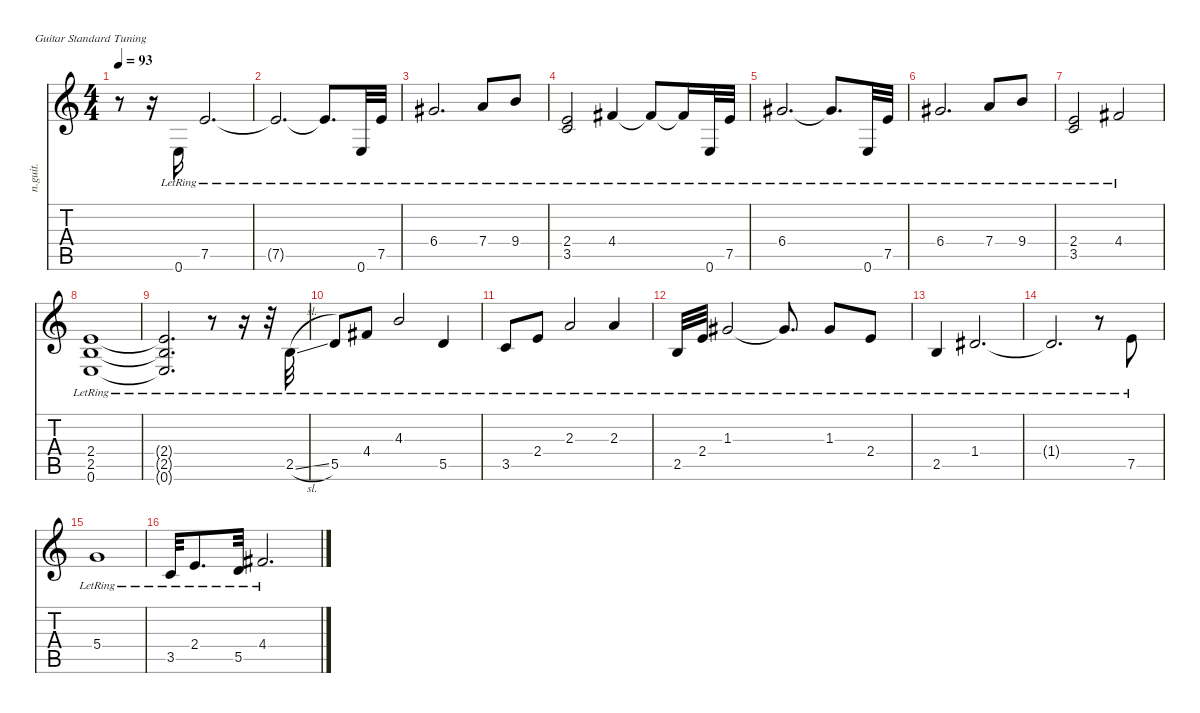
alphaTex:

\defaultSystemsLayout 4
\hideDynamics
\bracketExtendMode nobrackets
\track ("Stopa 1" "n.guit.") {instrument acousticguitarnylon}
\staff {score tabs}
\tuning (E4 B3 G3 D3 A2 E2)
\ts (4 4)
\tempo 93
\clef g2
\ks c
r.8{dy f beam Down} r.16{beam Down} 0.6{lr}.16{beam Up} 7.5{lr}.2{d beam Up} |
7.5{lr t}.2{d beam Up} 7.5{lr t}.8{d beam Up} 0.6{lr}.32{beam Up} 7.5{lr}.32{beam Up} |
6.4{lr acc #}.2{d beam Up} 7.4{lr}.8{beam Up} 9.4{lr}.8{beam Up} |
(2.4{lr} 3.5{lr}).2{beam Up} 4.4{lr acc #}.4{beam Up} 4.4{lr t acc #}.8{beam Up} 4.4{lr t acc #}.16{beam Up} 0.6{lr}.32{beam Up} 7.5{lr}.32{beam Up} |
6.4{lr acc #}.2{d beam Up} 6.4{lr t acc #}.8{d beam Up} 0.6{lr}.32{beam Up} 7.5{lr}.32{beam Up} |
6.4{lr acc #}.2{d beam Up} 7.4{lr}.8{beam Up} 9.4{lr}.8{beam Up} |
(2.4{lr} 3.5{lr}).2{beam Up} 4.4{lr acc #}.2{beam Up} |
(2.4{lr} 2.5{lr} 0.6{lr}).1{beam Up} |
(2.4{lr t} 2.5{lr t} 0.6{lr t}).2{d beam Up} r.8{beam Down} r.16{beam Down} r.32{beam Down} 2.5{sl lr}.32{beam Up} |
5.5{lr}.8{beam Up} 4.4{lr acc #}.8{beam Up} 4.3{lr}.2{beam Up} 5.5{lr}.4{beam Up} |
3.5{lr}.8{beam Up} 2.4{lr}.8{beam Up} 2.3{lr}.2{beam Up} 2.3{lr}.4{beam Up} |
2.5{lr}.32{beam Up} 2.4{lr}.32{beam Up} 1.3{lr acc #}.2{beam Up} 1.3{lr t acc #}.8{d beam Up} 1.3{lr acc #}.8{beam Up} 2.4{lr}.8{beam Up} |
2.5{lr}.4{beam Up} 1.4{lr acc #}.2{d beam Up} |
1.4{lr t acc #}.2{d beam Up} r.8{beam Down} 7.5{lr}.8{beam Up} |
5.4{lr}.1{beam Up} |
3.5{lr}.32{beam Up} 2.4{lr}.8{d beam Up} 5.5{lr}.32{beam Up} 4.4{lr acc #}.2{d beam Up}
